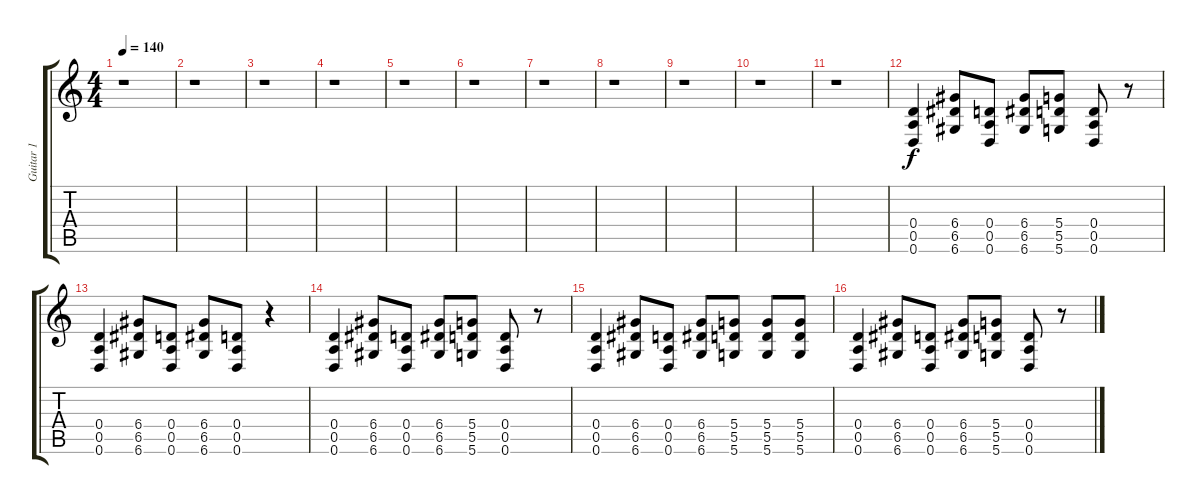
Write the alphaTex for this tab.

\track ("Guitar 1" "Guitar 1") {instrument distortionguitar}
\staff {score tabs}
\tuning (E4 B3 G3 D3 A2 D2) {hide}
\ts (4 4)
\tempo 140
\clef g2
\ks c
r.1{dy f instrument distortionguitar} |
r.1 |
r.1 |
r.1 |
r.1 |
r.1 |
r.1 |
r.1 |
r.1 |
r.1 |
r.1 |
(0.4 0.5 0.6).4 (6.4 6.5 6.6).8 (0.4 0.5 0.6).8 (6.4 6.5 6.6).8 (5.4 5.5 5.6).8 (0.4 0.5 0.6).8 r.8 |
(0.4 0.5 0.6).4 (6.4 6.5 6.6).8 (0.4 0.5 0.6).8 (6.4 6.5 6.6).8 (0.4 0.5 0.6).8 r.4 |
(0.4 0.5 0.6).4 (6.4 6.5 6.6).8 (0.4 0.5 0.6).8 (6.4 6.5 6.6).8 (5.4 5.5 5.6).8 (0.4 0.5 0.6).8 r.8 |
(0.4 0.5 0.6).4 (6.4 6.5 6.6).8 (0.4 0.5 0.6).8 (6.4 6.5 6.6).8 (5.4 5.5 5.6).8 (5.4 5.5 5.6).8 (5.4 5.5 5.6).8 |
(0.4 0.5 0.6).4 (6.4 6.5 6.6).8 (0.4 0.5 0.6).8 (6.4 6.5 6.6).8 (5.4 5.5 5.6).8 (0.4 0.5 0.6).8 r.8
